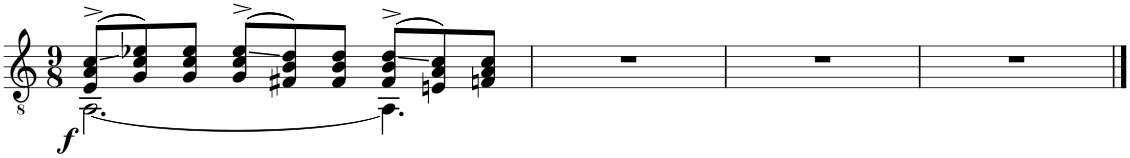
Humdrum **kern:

**kern	**dynam
*part1	*part1
*staff1	*staff1
*I"Guitare classique	*
*I'Guit.	*
*clefGv2	*
*k[]	*
*M9/8	*
=1	=1
*^	*
!	!	!LO:DY:b
((8E/^ 8A/^ 8c/^L	[2.AA\	f
8G/ 8c/ 8e-X/))	.	.
8G/ 8c/ 8e-/J	.	.
((8G/^ 8c/^ 8e-/^L	.	.
8F#X/ 8B/ 8d/))	.	.
8F#/ 8B/ 8d/J	.	.
((8F#/^ 8B/^ 8d/^L	4.AA\]	.
8En/ 8A/ 8c/))	.	.
8Fn/ 8A/ 8c/J	.	.
*v	*v	*
=2	=2
8%9r	.
=3	=3
8%9r	.
=4	=4
8%9r	.
==	==
*-	*-
